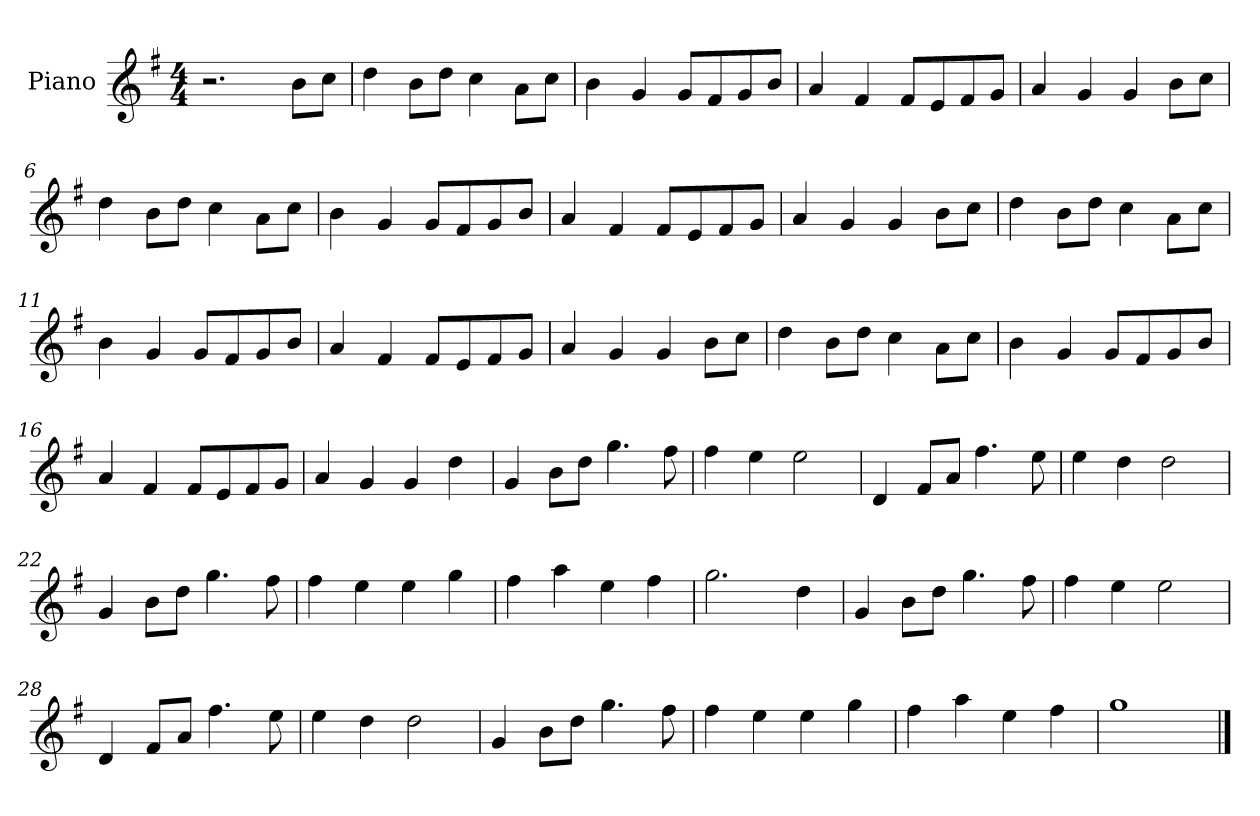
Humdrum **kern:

**kern
*part1
*staff1
*I"Piano
*I'Pno
*clefG2
*k[f#]
*M4/4
=1
2.r
8b\L
8cc\J
=2
4dd\
8b\L
8dd\J
4cc\
8a\L
8cc\J
=3
4b\
4g/
8g/L
8f#/
8g/
8b/J
=4
4a/
4f#/
8f#/L
8e/
8f#/
8g/J
=5
4a/
4g/
4g/
8b\L
8cc\J
=6
4dd\
8b\L
8dd\J
4cc\
8a\L
8cc\J
=7
4b\
4g/
8g/L
8f#/
8g/
8b/J
=8
4a/
4f#/
8f#/L
8e/
8f#/
8g/J
=9
4a/
4g/
4g/
8b\L
8cc\J
=10
4dd\
8b\L
8dd\J
4cc\
8a\L
8cc\J
=11
4b\
4g/
8g/L
8f#/
8g/
8b/J
=12
4a/
4f#/
8f#/L
8e/
8f#/
8g/J
=13
4a/
4g/
4g/
8b\L
8cc\J
=14
4dd\
8b\L
8dd\J
4cc\
8a\L
8cc\J
=15
4b\
4g/
8g/L
8f#/
8g/
8b/J
=16
4a/
4f#/
8f#/L
8e/
8f#/
8g/J
=17
4a/
4g/
4g/
4dd\
=18
4g/
8b\L
8dd\J
4.gg\
8ff#\
=19
4ff#\
4ee\
2ee\
=20
4d/
8f#/L
8a/J
4.ff#\
8ee\
=21
4ee\
4dd\
2dd\
=22
4g/
8b\L
8dd\J
4.gg\
8ff#\
=23
4ff#\
4ee\
4ee\
4gg\
=24
4ff#\
4aa\
4ee\
4ff#\
=25
2.gg\
4dd\
=26
4g/
8b\L
8dd\J
4.gg\
8ff#\
=27
4ff#\
4ee\
2ee\
=28
4d/
8f#/L
8a/J
4.ff#\
8ee\
=29
4ee\
4dd\
2dd\
=30
4g/
8b\L
8dd\J
4.gg\
8ff#\
=31
4ff#\
4ee\
4ee\
4gg\
=32
4ff#\
4aa\
4ee\
4ff#\
=33
1gg
==
*-
